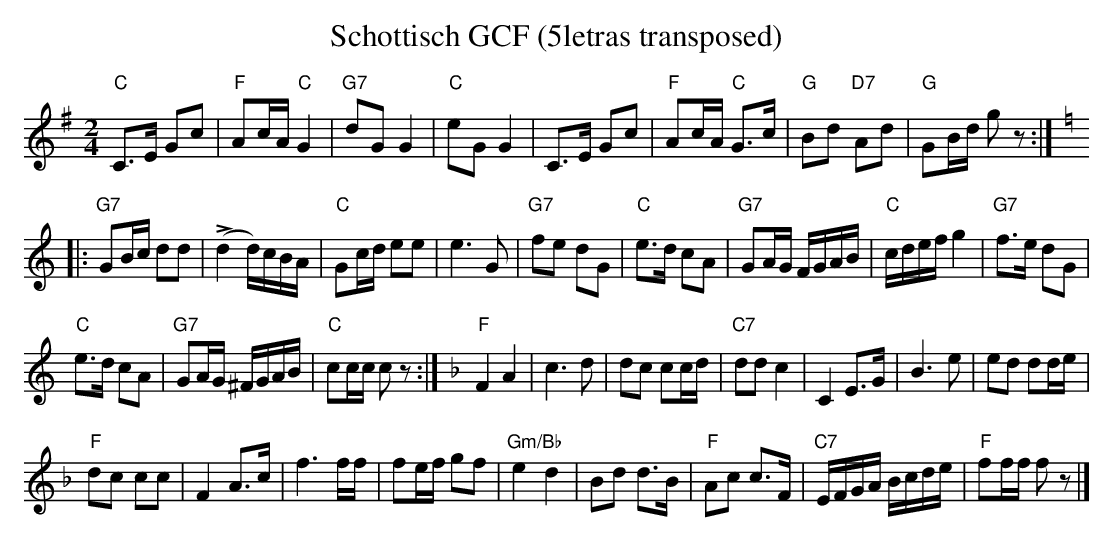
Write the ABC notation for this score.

X:1
T:Schottisch GCF (5letras transposed)
M:2/4
L:1/8
K:G transpose=3 %%MIDI gchordon
"C"C>E Gc | "F"Ac/2A/2"C"G2 | "G7"dGG2 | "C"eGG2 | C>E Gc | "F"Ac/2A/2 "C"G>c | "G"Bd "D7"Ad | "G"GB/2d/2 gz :| [K:C]
|: "G7"GB/2c/2 dd | (!>!d2d/2)c/2B/2A/2 | "C"Gc/2d/2 ee | e3G | "G7"fe dG | "C"e>d cA | "G7"GA/2G/2 F/2G/2A/2B/2 | "C"c/2d/2e/2f/2 g2 | "G7"f>e dG |
"C"e>d cA | "G7"GA/2G/2 ^F/2G/2A/2B/2 | "C"cc/2c/2 cz :| [K:F] "F"F2A2 | c3d | dc cc/2d/2 | "C7"ddc2 | C2 E>G | B3e | ed dd/2e/2 |
"F"dc cc | F2 A>c | f3 f/2f/2 | fe/2f/2 gf | "Gm/Bb"e2d2 | Bd d>B | "F"Ac c>F | "C7"E/2F/2G/2A/2 B/2c/2d/2e/2 | "F"ff/2f/2 fz |]
